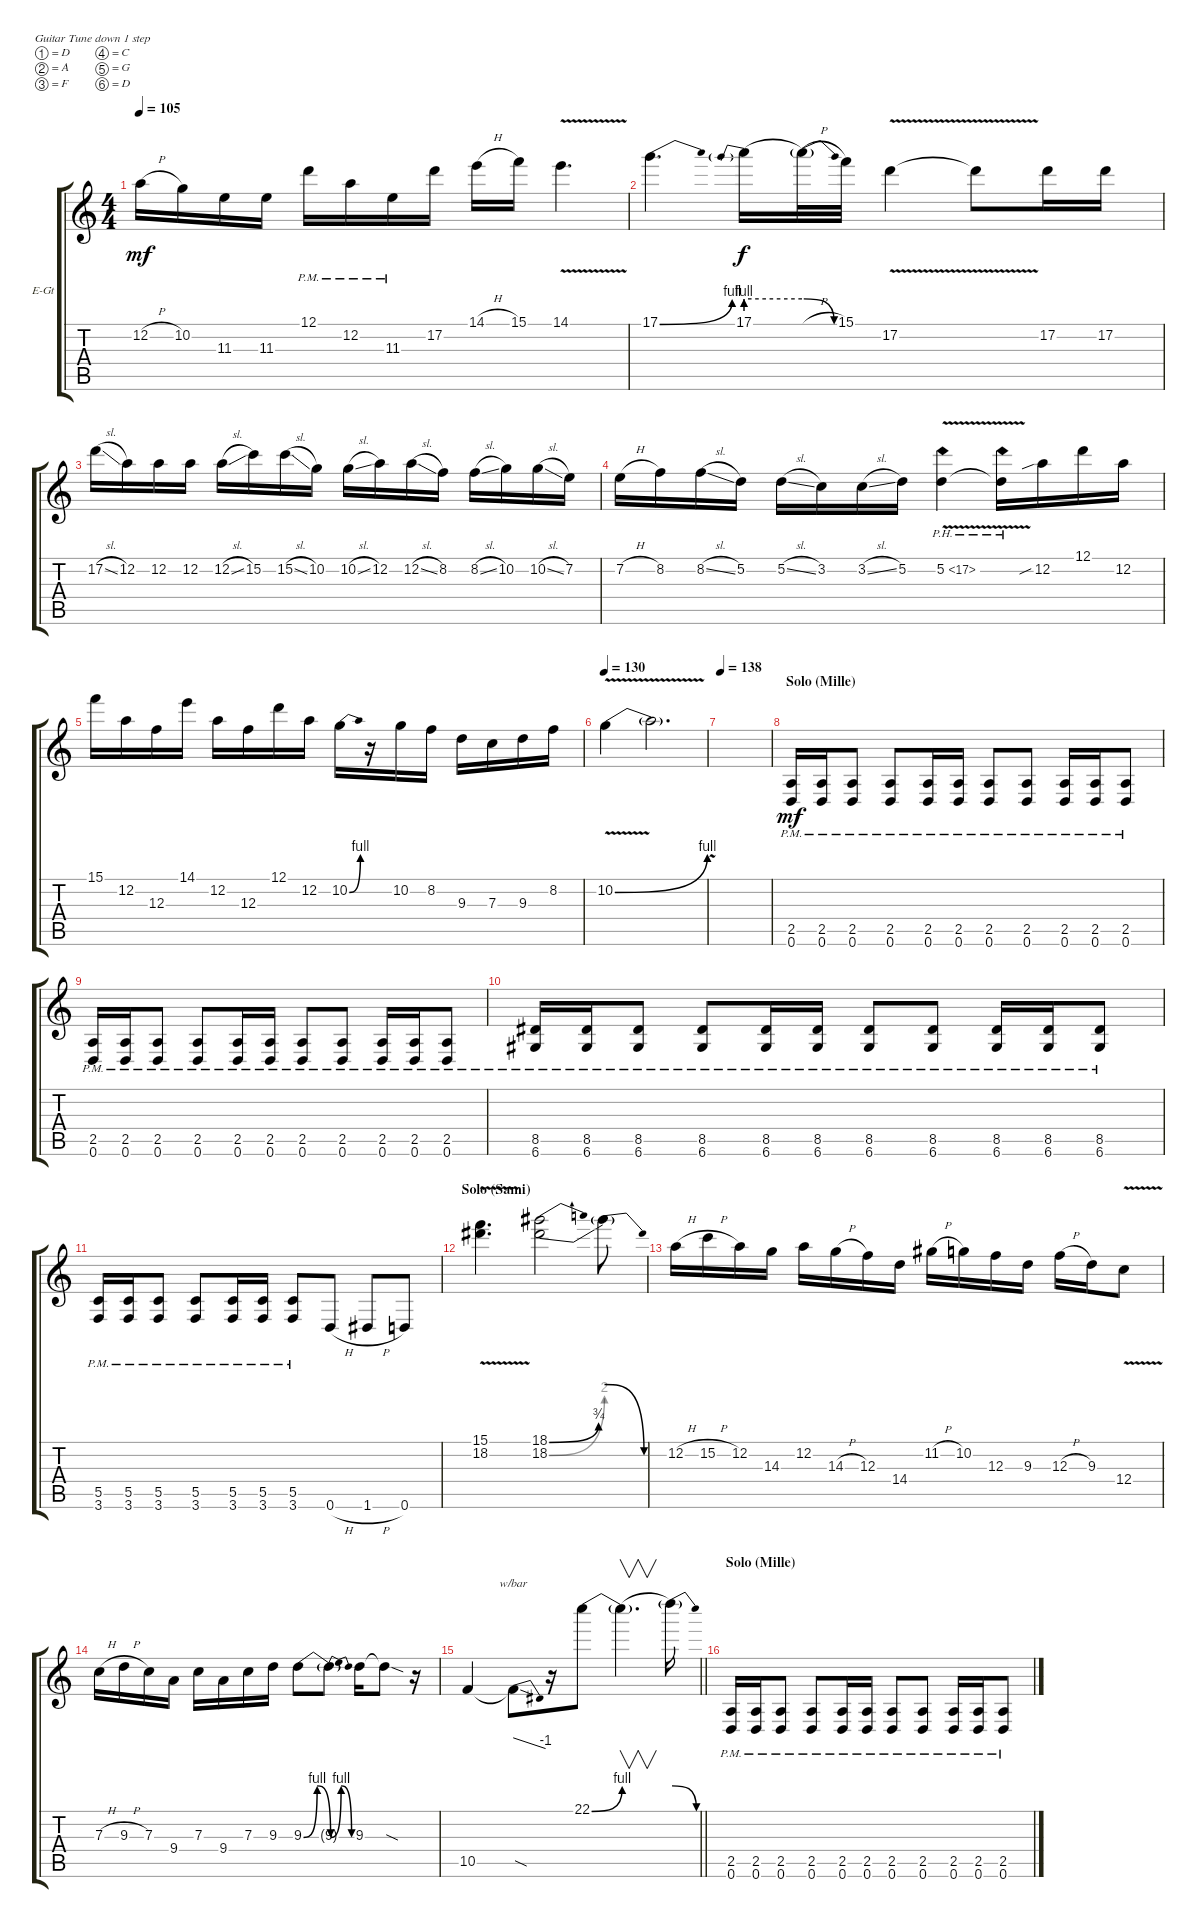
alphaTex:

\defaultSystemsLayout 4
\bracketExtendMode groupsimilarinstruments
\firstSystemTrackNameOrientation horizontal
\otherSystemsTrackNameOrientation horizontal
\track ("Sami" "E-Gt") {instrument distortionguitar}
\staff {score tabs}
\tuning (D4 A3 F3 C3 G2 D2)
\ts (4 4)
\tempo 105
\clef g2
\ks c
12.2{h}.16{dy mf} 10.2.16 11.3.16 11.3.16 12.1{pm}.16 12.2{pm}.16 11.3{pm}.16 17.2.16 14.1{h}.16 15.1.16 14.1{v}.4{d} |
17.1{be (bend 0 0 15 4)}.4{d} 17.1{be (prebend 0 4 60 4)}.16{dy f} 17.1{be (release 0 4 15 0) h t}.32 15.1.32 17.2{v}.4 17.2{t}.8 17.2.16 17.2.16 |
17.2{sl}.16 12.2.16 12.2.16 12.2.16 12.2{sl}.16 15.2.16 15.2{sl}.16 10.2.16 10.2{sl}.16 12.2.16 12.2{sl}.16 8.2.16 8.2{sl}.16 10.2.16 10.2{sl}.16 7.2.16 |
7.2{h}.16 8.2.16 8.2{sl}.16 5.2.16 5.2{sl}.16 3.2.16 3.2{sl}.16 5.2.16 5.2{ph 12 v}.4 5.2{ph 12 t}.16 12.2{sib}.16 12.1.16 12.2.16 |
15.1.16 12.2.16 12.3.16 14.1.16 12.2.16 12.3.16 12.1.16 12.2.16 10.2{be (bend 0 0 15 4)}.16 r.16 10.2.16 8.2.16 9.3.16 7.3.16 9.3.16 8.2.16 |
\tempo 130
10.2{be (bend 0 0 15 4) v}.4 10.2{v t}.2{d} |
\tempo 138
|
\section ("" "Solo (Mille)")
(0.6{pm} 2.5{pm}).16{dy mf} (0.6{pm} 2.5{pm}).16 (0.6{pm} 2.5{pm}).8 (0.6{pm} 2.5{pm}).8 (0.6{pm} 2.5{pm}).16 (0.6{pm} 2.5{pm}).16 (0.6{pm} 2.5{pm}).8 (0.6{pm} 2.5{pm}).8 (0.6{pm} 2.5{pm}).16 (0.6{pm} 2.5{pm}).16 (0.6{pm} 2.5{pm}).8 |
(0.6{pm} 2.5{pm}).16 (0.6{pm} 2.5{pm}).16 (0.6{pm} 2.5{pm}).8 (0.6{pm} 2.5{pm}).8 (0.6{pm} 2.5{pm}).16 (0.6{pm} 2.5{pm}).16 (0.6{pm} 2.5{pm}).8 (0.6{pm} 2.5{pm}).8 (0.6{pm} 2.5{pm}).16 (0.6{pm} 2.5{pm}).16 (0.6{pm} 2.5{pm}).8 |
(6.6{pm} 8.5{pm}).16 (6.6{pm} 8.5{pm}).16 (6.6{pm} 8.5{pm}).8 (6.6{pm} 8.5{pm}).8 (6.6{pm} 8.5{pm}).16 (6.6{pm} 8.5{pm}).16 (6.6{pm} 8.5{pm}).8 (6.6{pm} 8.5{pm}).8 (6.6{pm} 8.5{pm}).16 (6.6{pm} 8.5{pm}).16 (6.6{pm} 8.5{pm}).8 |
(3.6{pm} 5.5{pm}).16 (3.6{pm} 5.5{pm}).16 (3.6{pm} 5.5{pm}).8 (3.6{pm} 5.5{pm}).8 (3.6{pm} 5.5{pm}).16 (3.6{pm} 5.5{pm}).16 (3.6{pm} 5.5{pm}).8 0.6{h}.8 1.6{h}.8 0.6.8 |
\section ("" "Solo (Sami)")
(15.1{v} 18.2{v}).4{d} (18.2{be (bend 0 0 27 8)} 18.1{be (bend 0 0 16.2 3)}).2 18.2{be (release 0 10 59.4 0) t}.8 |
12.2{h}.16 15.2{h}.16 12.2.16 14.3.16 12.2.16 14.3{h}.16 12.3.16 14.4.16 11.2{h}.16 10.2.16 12.3.16 9.3.16 12.3{h}.16 9.3.16 12.4{v}.8 |
7.3{h}.16 9.3{h}.16 7.3.16 9.4.16 7.3.16 9.4.16 7.3.16 9.3.16 9.3{be (bendrelease 0 0 10.2 4 20.4 4 30 0)}.8 9.3{be (bendrelease 0 0 10.2 4 20.4 4 30 0) t}.8 9.3.16 9.3{sod t}.8 r.16 |
\barLineRight lightlight
10.5.4 10.5{sod t}.8{tbe (dive default 0 0 45 -4)} r.16 22.1{be (bend 0 0 15 4)}.8 22.1{be (hold 0 0 60 0) t}.4{v d} 22.1{be (release 0 4 15 0) t}.16 |
\section ("" "Solo (Mille)")
(0.6{pm} 2.5{pm}).16 (0.6{pm} 2.5{pm}).16 (0.6{pm} 2.5{pm}).8 (0.6{pm} 2.5{pm}).8 (0.6{pm} 2.5{pm}).16 (0.6{pm} 2.5{pm}).16 (0.6{pm} 2.5{pm}).8 (0.6{pm} 2.5{pm}).8 (0.6{pm} 2.5{pm}).16 (0.6{pm} 2.5{pm}).16 (0.6{pm} 2.5{pm}).8
